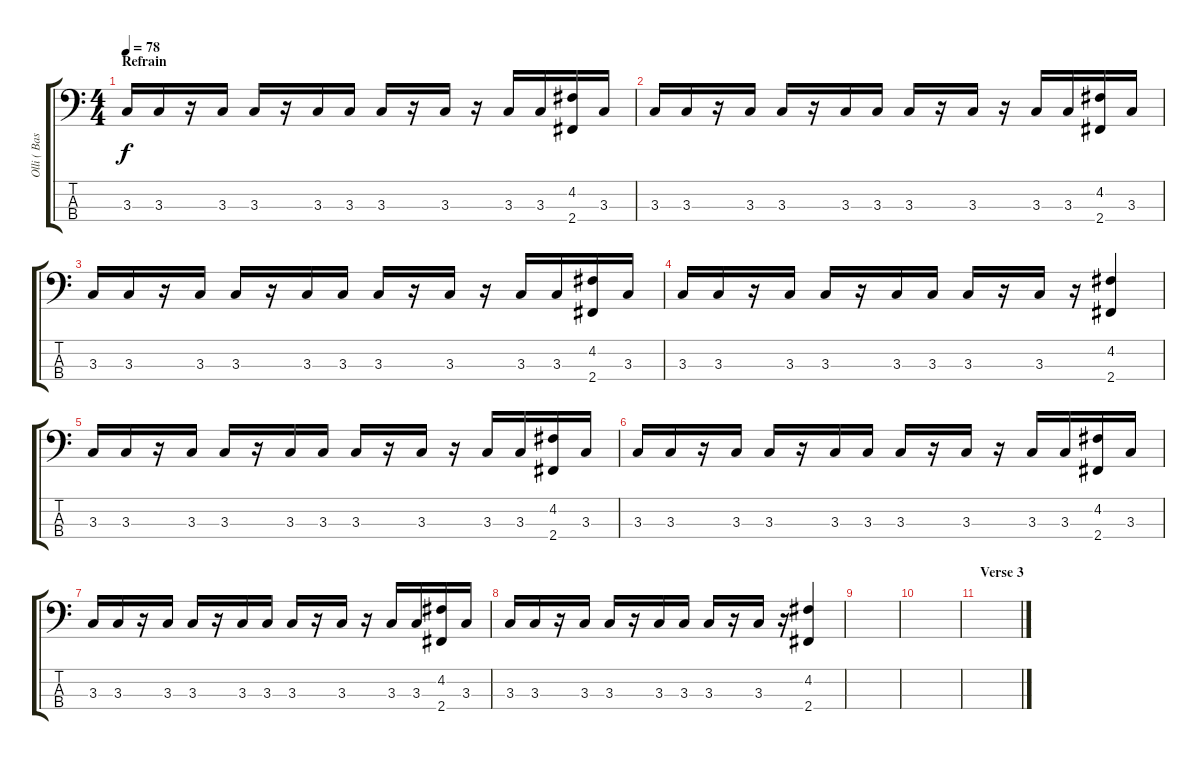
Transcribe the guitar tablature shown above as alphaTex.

\track ("Olli ( Bass )" "Olli ( Bas") {instrument synthbass2}
\staff {score tabs}
\tuning (G2 D2 A1 E1) {hide}
\ts (4 4)
\section ("" "Refrain ")
\tempo 78
\clef f4
\ks c
3.3.16{dy f} 3.3.16 r.16 3.3.16 3.3.16 r.16 3.3.16 3.3.16 3.3.16 r.16 3.3.16 r.16 3.3.16 3.3.16 (4.2 2.4).16 3.3.16 |
3.3.16 3.3.16 r.16 3.3.16 3.3.16 r.16 3.3.16 3.3.16 3.3.16 r.16 3.3.16 r.16 3.3.16 3.3.16 (4.2 2.4).16 3.3.16 |
3.3.16 3.3.16 r.16 3.3.16 3.3.16 r.16 3.3.16 3.3.16 3.3.16 r.16 3.3.16 r.16 3.3.16 3.3.16 (4.2 2.4).16 3.3.16 |
3.3.16 3.3.16 r.16 3.3.16 3.3.16 r.16 3.3.16 3.3.16 3.3.16 r.16 3.3.16 r.16 (4.2 2.4).4 |
3.3.16 3.3.16 r.16 3.3.16 3.3.16 r.16 3.3.16 3.3.16 3.3.16 r.16 3.3.16 r.16 3.3.16 3.3.16 (4.2 2.4).16 3.3.16 |
3.3.16 3.3.16 r.16 3.3.16 3.3.16 r.16 3.3.16 3.3.16 3.3.16 r.16 3.3.16 r.16 3.3.16 3.3.16 (4.2 2.4).16 3.3.16 |
3.3.16 3.3.16 r.16 3.3.16 3.3.16 r.16 3.3.16 3.3.16 3.3.16 r.16 3.3.16 r.16 3.3.16 3.3.16 (4.2 2.4).16 3.3.16 |
3.3.16 3.3.16 r.16 3.3.16 3.3.16 r.16 3.3.16 3.3.16 3.3.16 r.16 3.3.16 r.16 (4.2 2.4).4 |
|
|
\section ("" "Verse 3")
